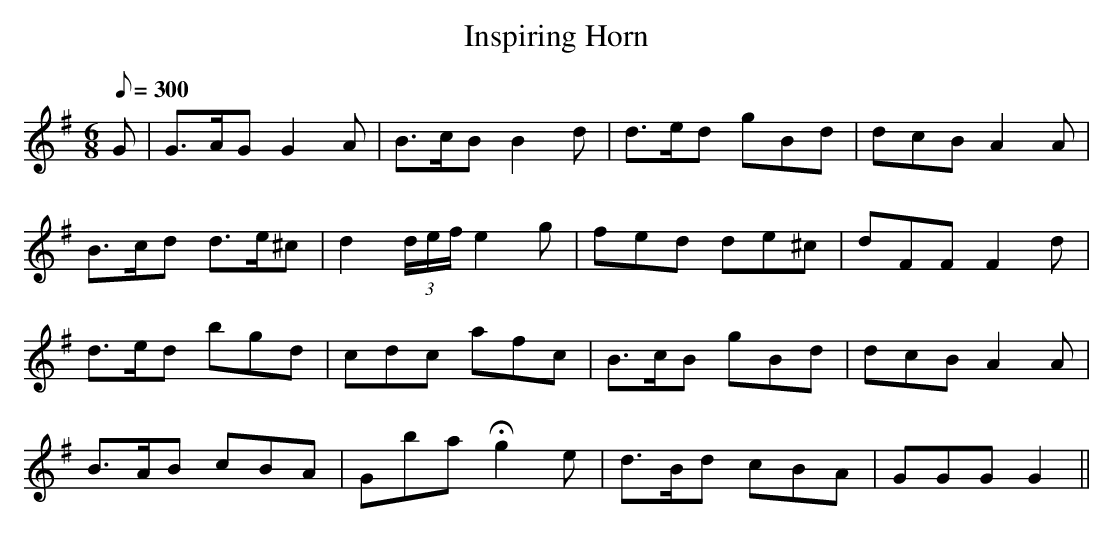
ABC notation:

X:1
T: Inspiring Horn
M: 6/8
L: 1/8
Q: 300
K: G
G| G>AG G2A| B>cB B2d| d>ed gBd| dcB A2A|
B>cd d>e^c| d2 (3d/e/f/ e2g| fed de^c| dFF F2d|
d>ed bgd| cdc afc| B>cB gBd| dcB A2A|
B>AB cBA| Gba Hg2e| d>Bd cBA| GGG G2 ||
